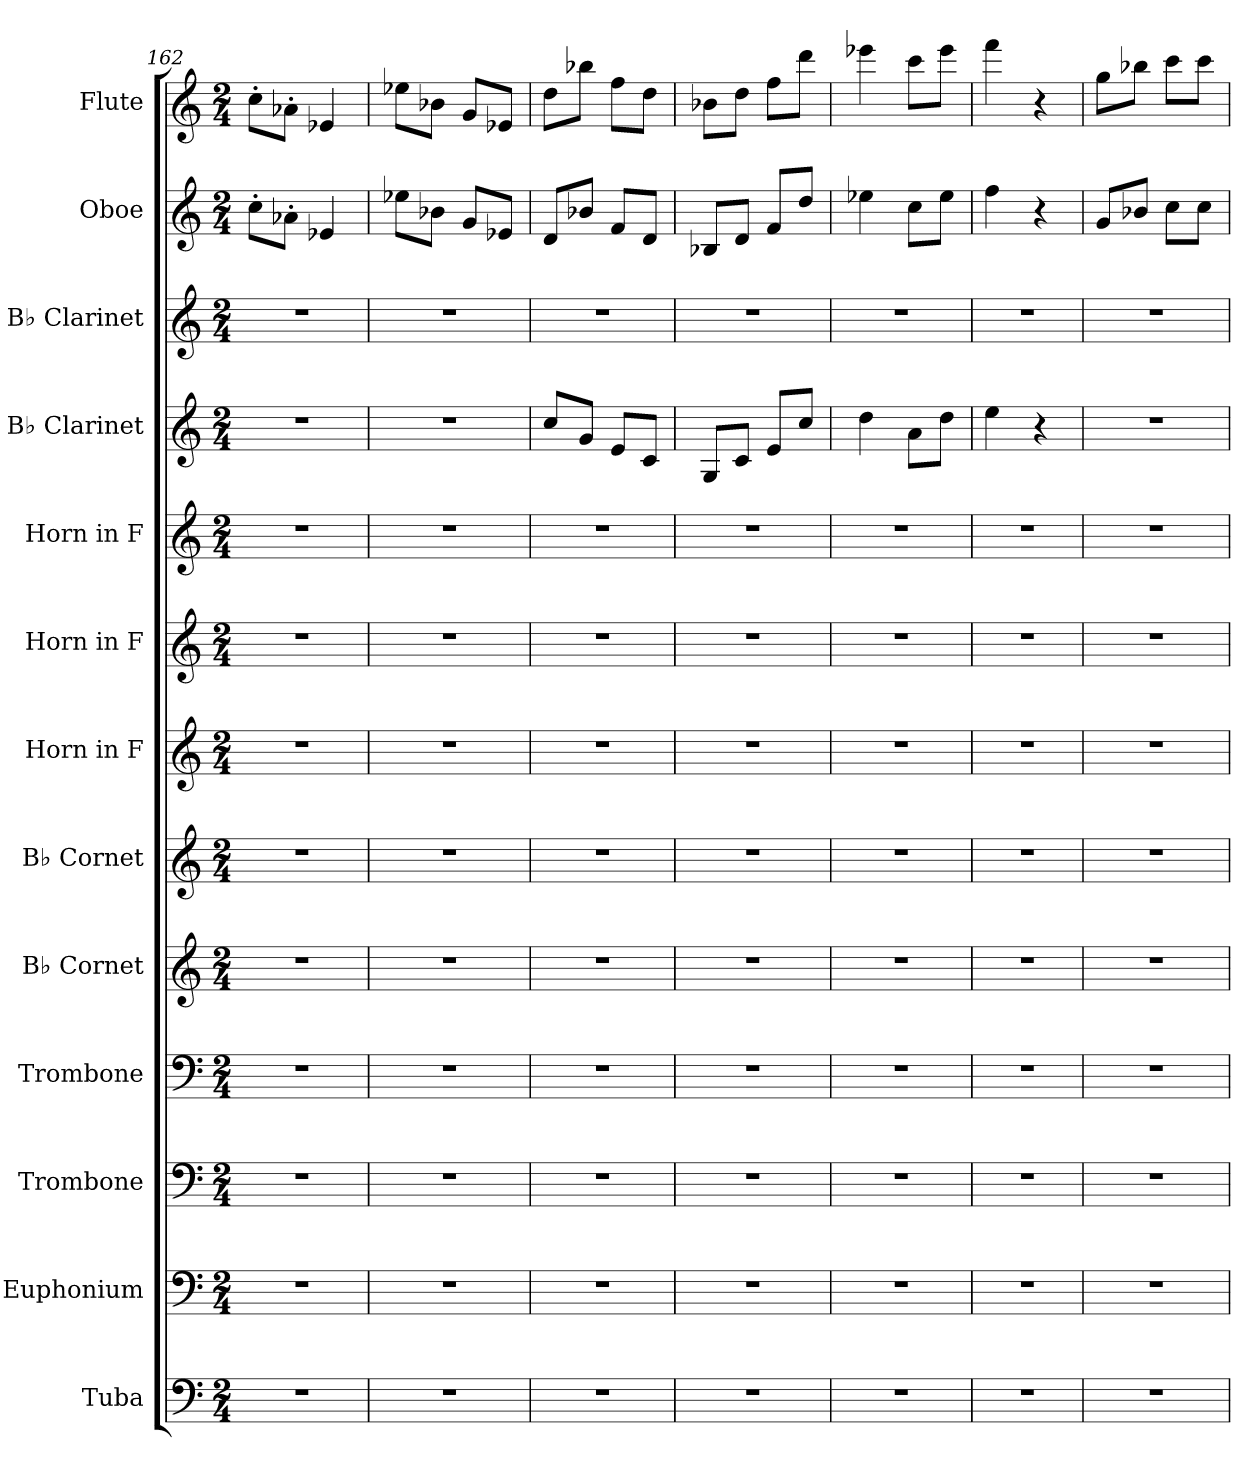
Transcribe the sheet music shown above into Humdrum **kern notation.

**kern	**kern	**kern	**kern	**kern	**kern	**kern	**kern	**kern	**kern	**kern	**kern	**kern
*part13	*part12	*part11	*part10	*part9	*part8	*part7	*part6	*part5	*part4	*part3	*part2	*part1
*staff13	*staff12	*staff11	*staff10	*staff9	*staff8	*staff7	*staff6	*staff5	*staff4	*staff3	*staff2	*staff1
*I"Tuba	*I"Euphonium	*I"Trombone	*I"Trombone	*I"B♭ Cornet	*I"B♭ Cornet	*I"Horn in F	*I"Horn in F	*I"Horn in F	*I"B♭ Clarinet	*I"B♭ Clarinet	*I"Oboe	*I"Flute
*I'Tba.	*I'Euph.	*I'Tbn.	*I'Tbn.	*I'B♭ Cnt.	*I'B♭ Cnt.	*	*	*	*I'B♭ Cl.	*I'B♭ Cl.	*I'Ob.	*I'Fl.
!!LO:PB:g=z
*clefF4	*clefF4	*clefF4	*clefF4	*clefG2	*clefG2	*clefG2	*clefG2	*clefG2	*clefG2	*clefG2	*clefG2	*clefG2
*	*	*	*	*ITrd1c2	*ITrd1c2	*ITrd4c7	*ITrd4c7	*ITrd4c7	*ITrd1c2	*ITrd1c2	*	*
*k[]	*k[]	*k[]	*k[]	*k[b-e-]	*k[b-e-]	*k[b-]	*k[b-]	*k[b-]	*k[b-e-]	*k[b-e-]	*k[]	*k[]
*M2/4	*M2/4	*M2/4	*M2/4	*M2/4	*M2/4	*M2/4	*M2/4	*M2/4	*M2/4	*M2/4	*M2/4	*M2/4
=162	=162	=162	=162	=162	=162	=162	=162	=162	=162	=162	=162	=162
2r	2r	2r	2r	2r	2r	2r	2r	2r	2r	2r	8cc'\L	8cc'\L
.	.	.	.	.	.	.	.	.	.	.	8a-X'\J	8a-X'\J
.	.	.	.	.	.	.	.	.	.	.	4e-X/	4e-X/
=163	=163	=163	=163	=163	=163	=163	=163	=163	=163	=163	=163	=163
2r	2r	2r	2r	2r	2r	2r	2r	2r	2r	2r	8ee-X\L	8ee-X\L
.	.	.	.	.	.	.	.	.	.	.	8b-X\J	8b-X\J
.	.	.	.	.	.	.	.	.	.	.	8g/L	8g/L
.	.	.	.	.	.	.	.	.	.	.	8e-X/J	8e-X/J
=164	=164	=164	=164	=164	=164	=164	=164	=164	=164	=164	=164	=164
2r	2r	2r	2r	2r	2r	2r	2r	2r	8b-/L	2r	8d/L	8dd\L
.	.	.	.	.	.	.	.	.	8f/J	.	8b-X/J	8bb-X\J
.	.	.	.	.	.	.	.	.	8d/L	.	8f/L	8ff\L
.	.	.	.	.	.	.	.	.	8B-/J	.	8d/J	8dd\J
=165	=165	=165	=165	=165	=165	=165	=165	=165	=165	=165	=165	=165
2r	2r	2r	2r	2r	2r	2r	2r	2r	8F/L	2r	8B-X/L	8b-X\L
.	.	.	.	.	.	.	.	.	8B-/J	.	8d/J	8dd\J
.	.	.	.	.	.	.	.	.	8d/L	.	8f/L	8ff\L
.	.	.	.	.	.	.	.	.	8b-/J	.	8dd/J	8ddd\J
=166	=166	=166	=166	=166	=166	=166	=166	=166	=166	=166	=166	=166
2r	2r	2r	2r	2r	2r	2r	2r	2r	4cc\	2r	4ee-X\	4eee-X\
.	.	.	.	.	.	.	.	.	8g\L	.	8cc\L	8ccc\L
.	.	.	.	.	.	.	.	.	8cc\J	.	8ee-\J	8eee-\J
=167	=167	=167	=167	=167	=167	=167	=167	=167	=167	=167	=167	=167
2r	2r	2r	2r	2r	2r	2r	2r	2r	4dd\	2r	4ff\	4fff\
.	.	.	.	.	.	.	.	.	4r	.	4r	4r
=168	=168	=168	=168	=168	=168	=168	=168	=168	=168	=168	=168	=168
2r	2r	2r	2r	2r	2r	2r	2r	2r	2r	2r	8g/L	8gg\L
.	.	.	.	.	.	.	.	.	.	.	8b-X/J	8bb-X\J
.	.	.	.	.	.	.	.	.	.	.	8cc\L	8ccc\L
.	.	.	.	.	.	.	.	.	.	.	8cc\J	8cccZ\J
=	=	=	=	=	=	=	=	=	=	=	=	=
*-	*-	*-	*-	*-	*-	*-	*-	*-	*-	*-	*-	*-
